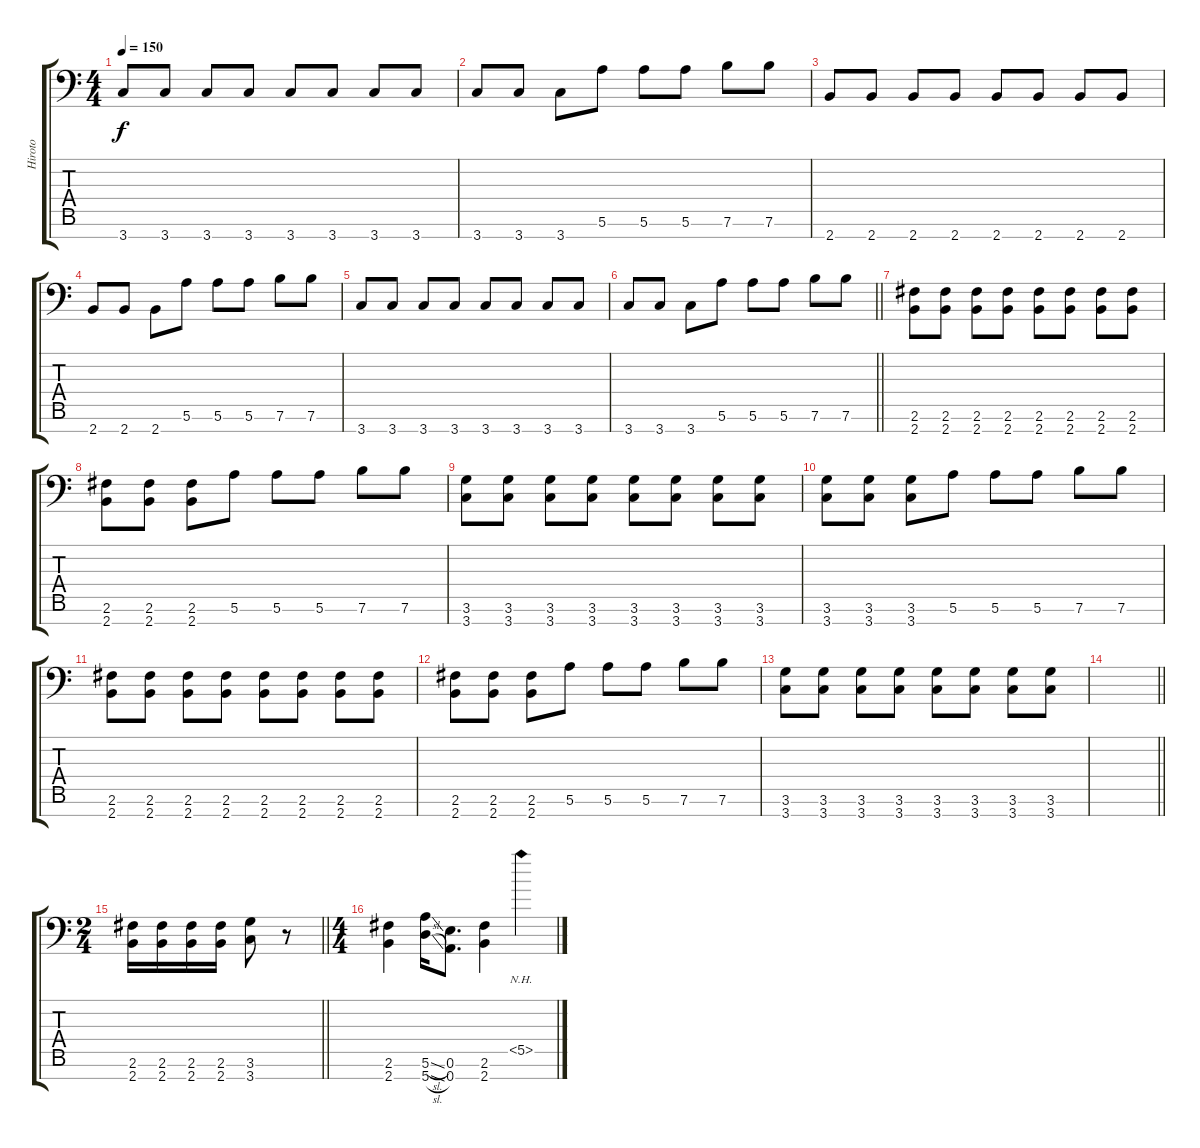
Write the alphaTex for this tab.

\track ("Hiroto" "Hiroto") {instrument distortionguitar}
\staff {score tabs}
\tuning (E4 B3 G3 D3 A2 E2 A1) {hide}
\ts (4 4)
\tempo 150
\clef f4
\ks c
3.7.8{dy f} 3.7.8 3.7.8 3.7.8 3.7.8 3.7.8 3.7.8 3.7.8 |
3.7.8 3.7.8 3.7.8 5.6.8 5.6.8 5.6.8 7.6.8 7.6.8 |
2.7.8 2.7.8 2.7.8 2.7.8 2.7.8 2.7.8 2.7.8 2.7.8 |
2.7.8 2.7.8 2.7.8 5.6.8 5.6.8 5.6.8 7.6.8 7.6.8 |
3.7.8 3.7.8 3.7.8 3.7.8 3.7.8 3.7.8 3.7.8 3.7.8 |
\barLineRight lightlight
3.7.8 3.7.8 3.7.8 5.6.8 5.6.8 5.6.8 7.6.8 7.6.8 |
\section ("" "")
(2.6 2.7).8 (2.6 2.7).8 (2.6 2.7).8 (2.6 2.7).8 (2.6 2.7).8 (2.6 2.7).8 (2.6 2.7).8 (2.6 2.7).8 |
(2.6 2.7).8 (2.6 2.7).8 (2.6 2.7).8 5.6.8 5.6.8 5.6.8 7.6.8 7.6.8 |
(3.6 3.7).8 (3.6 3.7).8 (3.6 3.7).8 (3.6 3.7).8 (3.6 3.7).8 (3.6 3.7).8 (3.6 3.7).8 (3.6 3.7).8 |
(3.6 3.7).8 (3.6 3.7).8 (3.6 3.7).8 5.6.8 5.6.8 5.6.8 7.6.8 7.6.8 |
(2.6 2.7).8 (2.6 2.7).8 (2.6 2.7).8 (2.6 2.7).8 (2.6 2.7).8 (2.6 2.7).8 (2.6 2.7).8 (2.6 2.7).8 |
(2.6 2.7).8 (2.6 2.7).8 (2.6 2.7).8 5.6.8 5.6.8 5.6.8 7.6.8 7.6.8 |
(3.6 3.7).8 (3.6 3.7).8 (3.6 3.7).8 (3.6 3.7).8 (3.6 3.7).8 (3.6 3.7).8 (3.6 3.7).8 (3.6 3.7).8 |
\barLineRight lightlight
|
\ts (2 4)
\barLineRight lightlight
(2.6 2.7).16 (2.6 2.7).16 (2.6 2.7).16 (2.6 2.7).16 (3.6 3.7).8 r.8 |
\ts (4 4)
\section ("" "")
(2.6 2.7).4 (5.6{sl} 5.7{sl}).16 (0.6 0.7).8{d} (2.6 2.7).4 5.5{nh}.4
